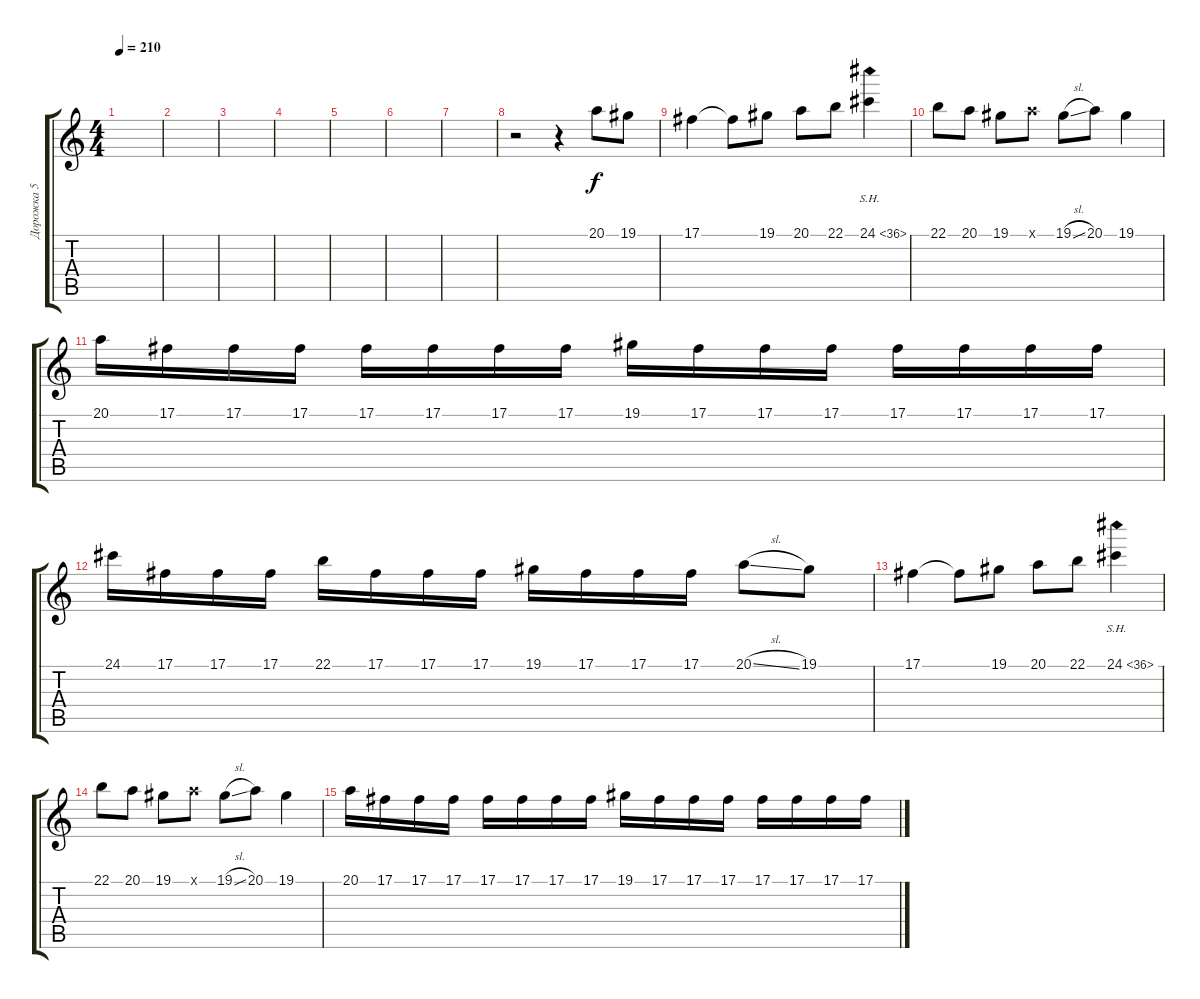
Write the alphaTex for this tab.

\track ("Дорожка 5" "Дорожка 5") {instrument tremolostrings}
\staff {score tabs}
\tuning (Db4 Ab3 E3 B2 Gb2 Db2) {hide}
\ts (4 4)
\tempo 210
\clef g2
\ks c
|
|
|
|
|
|
|
r.2 r.4 20.1.8{volume 13 instrument lead2sawtooth} 19.1.8 |
17.1.4 17.1{t}.8 19.1.8 20.1.8 22.1.8 24.1{sh 12}.4 |
22.1.8 20.1.8 19.1.8 20.1{x}.8 19.1{sl}.8 20.1.8 19.1.4 |
20.1.16 17.1.16 17.1.16 17.1.16 17.1.16 17.1.16 17.1.16 17.1.16 19.1.16 17.1.16 17.1.16 17.1.16 17.1.16 17.1.16 17.1.16 17.1.16 |
24.1.16 17.1.16 17.1.16 17.1.16 22.1.16 17.1.16 17.1.16 17.1.16 19.1.16 17.1.16 17.1.16 17.1.16 20.1{sl}.8 19.1.8 |
17.1.4 17.1{t}.8 19.1.8 20.1.8 22.1.8 24.1{sh 12}.4 |
22.1.8 20.1.8 19.1.8 20.1{x}.8 19.1{sl}.8 20.1.8 19.1.4 |
20.1.16 17.1.16 17.1.16 17.1.16 17.1.16 17.1.16 17.1.16 17.1.16 19.1.16 17.1.16 17.1.16 17.1.16 17.1.16 17.1.16 17.1.16 17.1.16
